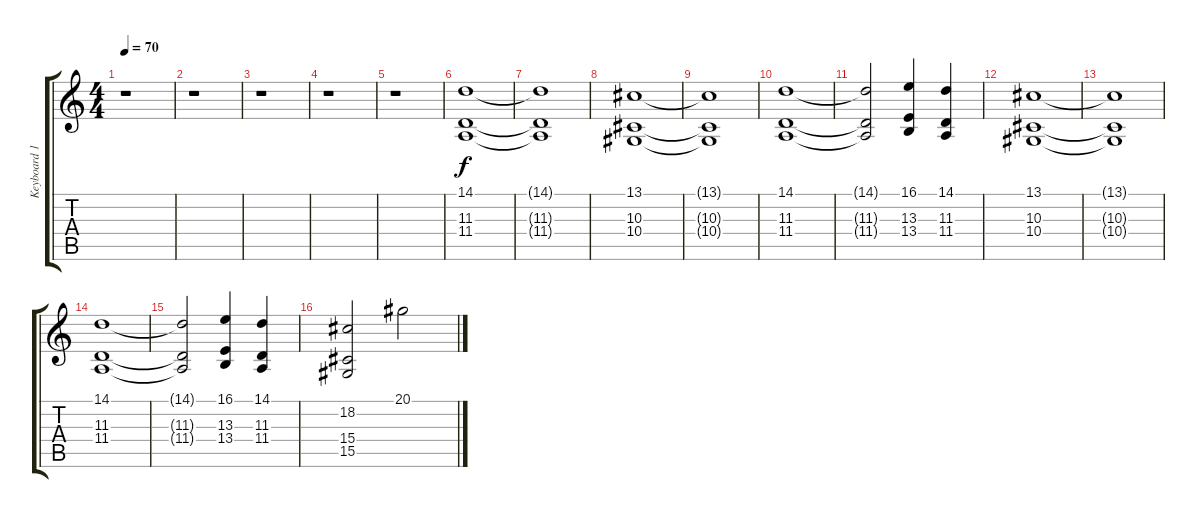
\track ("Keyboard 1 (Church Organ)" "Keyboard 1") {instrument churchorgan}
\staff {score tabs}
\tuning (C4 G3 Eb3 Bb2 F2 C2) {hide}
\ts (4 4)
\tempo 70
\clef g2
\ks c
r.1{dy f} |
r.1 |
r.1 |
r.1 |
r.1 |
(14.1 11.3 11.4).1 |
(14.1{t} 11.3{t} 11.4{t}).1 |
(13.1 10.3 10.4).1 |
(13.1{t} 10.3{t} 10.4{t}).1 |
(14.1 11.3 11.4).1 |
(14.1{t} 11.3{t} 11.4{t}).2 (16.1 13.3 13.4).4 (14.1 11.3 11.4).4 |
(13.1 10.3 10.4).1 |
(13.1{t} 10.3{t} 10.4{t}).1 |
(14.1 11.3 11.4).1 |
(14.1{t} 11.3{t} 11.4{t}).2 (16.1 13.3 13.4).4 (14.1 11.3 11.4).4 |
(18.2 15.4 15.5).2 20.1.2
